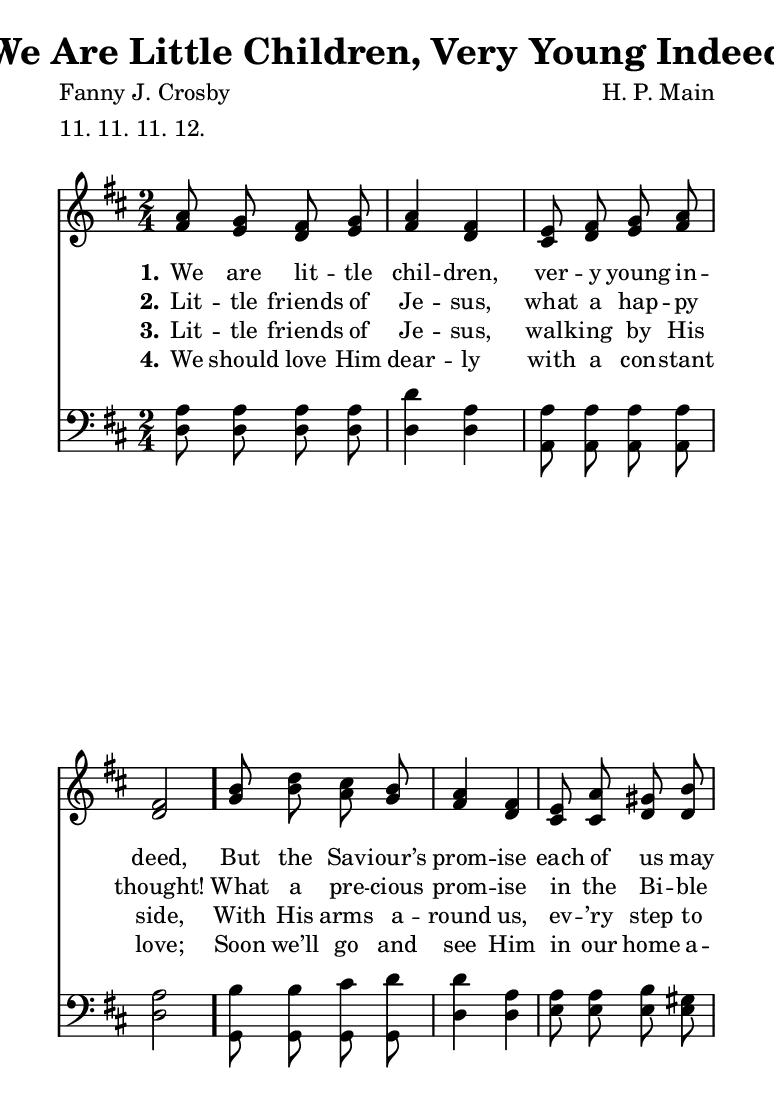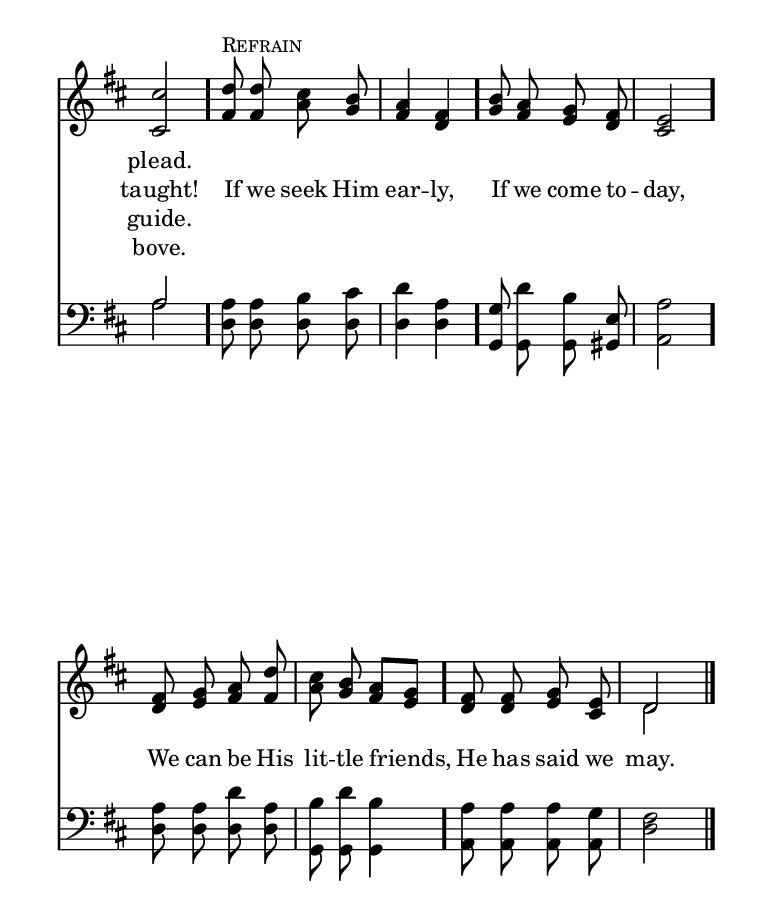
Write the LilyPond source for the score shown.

\include "common/global.ily"
\paper {
  \include "common/paper.ily"
  ragged-last-bottom = ##t
  system-system-spacing.padding = 11
}

\header{
  %children
  hymnnumber = "366"
  title = "We Are Little Children, Very Young Indeed"
  tunename = "Portbrush"
  meter = "11. 11. 11. 12."
  poet = "Fanny J. Crosby"
  composer = "H. P. Main"
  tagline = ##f
}

global = {
  \include "common/overrides.ily"
  \override Staff.TimeSignature.style = #'numbered
  \time 2/4
  \override Score.MetronomeMark.transparent = ##t % hide all fermata changes too
  \tempo 8=120
  \key d \major
  \autoBeamOff
}

patternA = { c8 c c c | c4 c | c8 c c c | c2 | }

notesSoprano = {
\global
\relative c'' {

  \changePitch \patternA { a g fis g | a fis | e fis g a | fis }
  \changePitch \patternA { b d cis b | a fis | e a gis b | cis }

  << s^\markup { \small \caps "Refrain" }
  \changePitch \patternA { d d cis b | a fis | b a g fis | e } >>
  fis8 g a d | cis b a[ g] | fis fis g e | d2 |

  \bar "|."

}
}

notesAlto = {
\global
\relative e' {

  \changePitch \patternA { fis e d e | fis d | cis d e fis | d }
  \changePitch \patternA { g b a g | fis d | cis cis d d | cis }

  \changePitch \patternA { fis fis a g | fis d | g fis e d | cis }
  d8 e fis fis | a g fis[ e] d d e cis | d2 |

}
}

notesTenor = {
\global
\relative a {

  \changePitch \patternA { a a a a | d a | a a a a | a }
  \changePitch \patternA { b b cis d | d a | a a b gis | a }

  \changePitch \patternA { a a b cis | d a | g d' b e, | a }
  a8 a d a | b d b4 | a8 a a g | fis2 |

}
}

notesBass = {
\global
\relative f {

  \changePitch \patternA { d d d d | d d | a a a a | d }
  \changePitch \patternA { g, g g g | d' d | e e e e | a }

  \changePitch \patternA { d, d d d | d d | g, g g gis | a }
  d8 d d d | g, g g4 | a8 a a a | d2 |

}
}

Refrain = \lyricmode {

If we seek Him ear -- ly, \bar "."
If we come to -- day, \bar "."
We can be His lit -- tle friends, \bar "."
He has said we may. \bar "."

}

wordsA = \lyricmode {
\set stanza = "1."

We are lit -- tle chil -- dren, ver -- y young in -- deed, \bar "."
But the Sav -- iour’s prom -- ise each of us may plead. \bar "."

}

wordsB = \lyricmode {
\set stanza = "2."

Lit -- tle friends of Je -- sus, what a hap -- py thought!
What a pre -- cious prom -- ise in the Bi -- ble taught!

\Refrain

}

wordsC = \lyricmode {
\set stanza = "3."

Lit -- tle friends of Je -- sus, walk -- ing by His side,
With His arms a -- round us, ev -- ’ry step to guide.

}

wordsD = \lyricmode {
\set stanza = "4."

We should love Him dear -- ly with a con -- stant love;
Soon we’ll go and see Him in our home a -- bove.

}

\score {
  \context ChoirStaff <<
    \context Staff = upper <<
      \set Staff.autoBeaming = ##f
      \set ChoirStaff.systemStartDelimiter = #'SystemStartBar
      \set ChoirStaff.printPartCombineTexts = ##f
      \partcombine #'(2 . 11) \notesSoprano \notesAlto
      \context NullVoice = sopranos { \voiceOne << \notesSoprano >> }
      \context Lyrics = one   \lyricsto sopranos \wordsA
      \context Lyrics = two   \lyricsto sopranos \wordsB
      \context Lyrics = three \lyricsto sopranos \wordsC
      \context Lyrics = four  \lyricsto sopranos \wordsD
    >>
    \context Staff = men <<
      \set Staff.autoBeaming = ##f
      \clef bass
      \set ChoirStaff.printPartCombineTexts = ##f
      \partcombine #'(2 . 11) \notesTenor \notesBass
    >>
  >>
  \layout {
    \include "common/layout.ily"
  }
  \midi{
    \include "common/midi.ily"
  }
}

\version "2.19.49"  % necessary for upgrading to future LilyPond versions.

% vi:set et ts=2 sw=2 ai nocindent syntax=lilypond:
